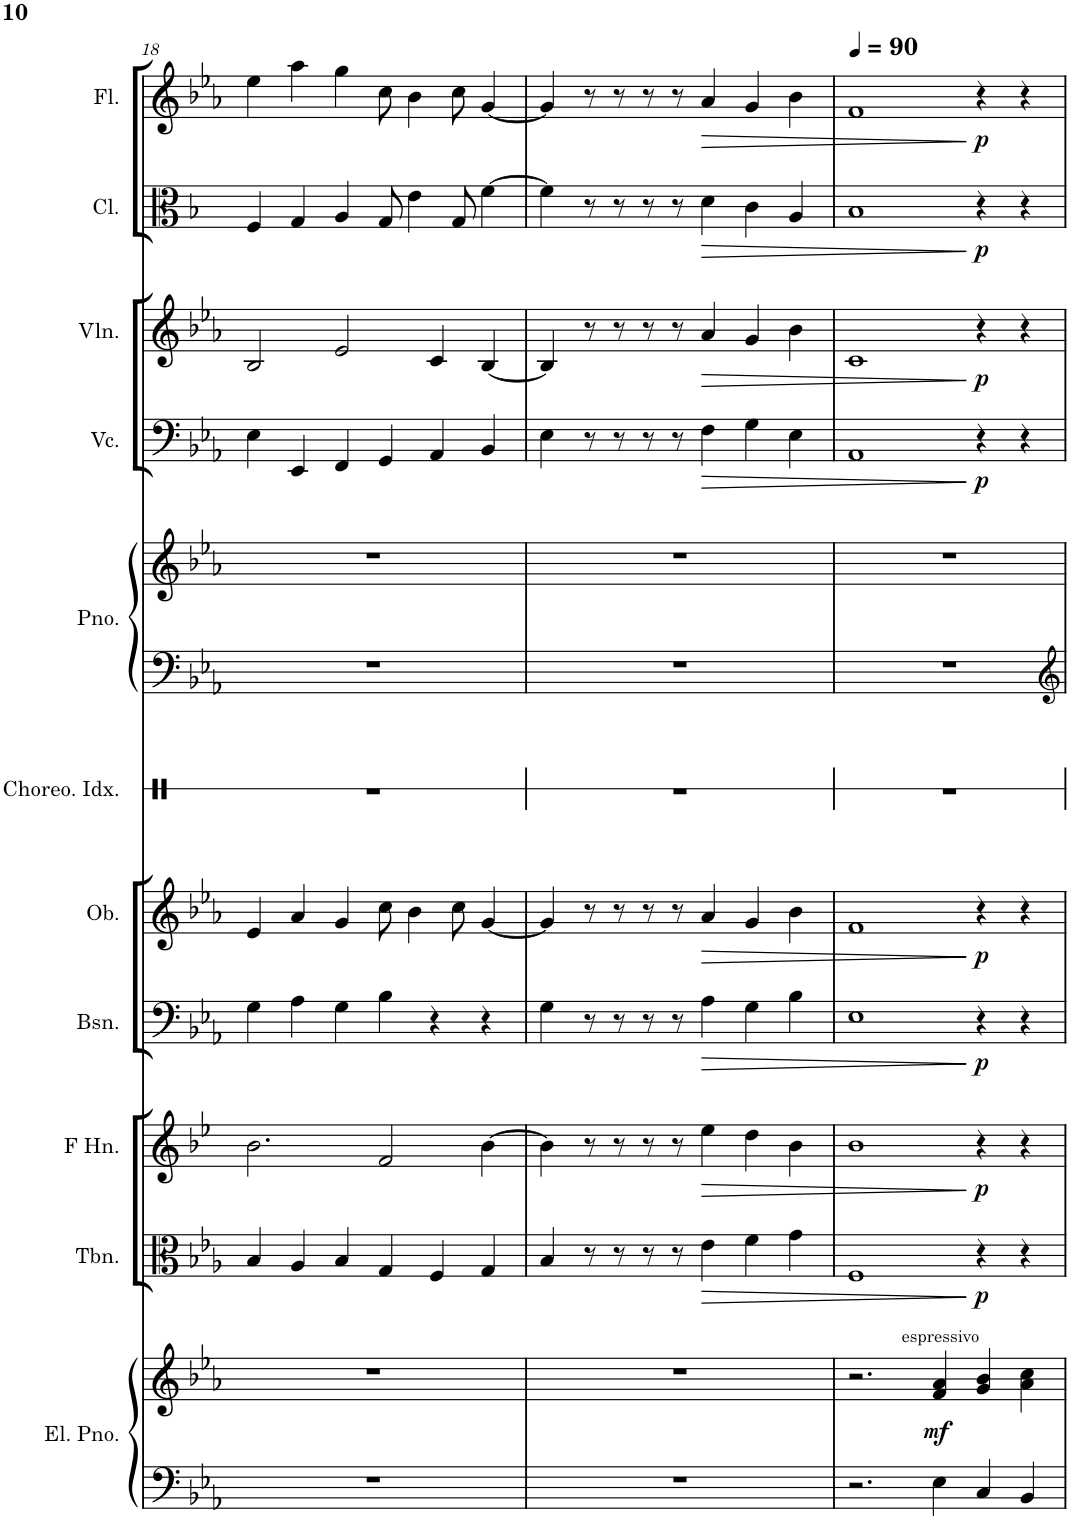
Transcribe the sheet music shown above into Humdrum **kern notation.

**kern	**kern	**dynam	**kern	**dynam	**kern	**dynam	**kern	**dynam	**kern	**dynam	**kern	**kern	**kern	**kern	**dynam	**kern	**dynam	**kern	**dynam	**kern	**dynam
*part11	*part11	*part11	*part10	*part10	*part9	*part9	*part8	*part8	*part7	*part7	*part6	*part5	*part5	*part4	*part4	*part3	*part3	*part2	*part2	*part1	*part1
*staff13	*staff12	*staff12/13	*staff11	*staff11	*staff10	*staff10	*staff9	*staff9	*staff8	*staff8	*staff7	*staff6	*staff5	*staff4	*staff4	*staff3	*staff3	*staff2	*staff2	*staff1	*staff1
*I"Electric Piano	*	*	*I"Trombone	*	*I"Horn in F	*	*I"Bassoon	*	*I"Oboe	*	*I"Choreographic Index	*I"Piano	*	*I"Violoncello	*	*I"Violin	*	*I"Clarinet	*	*I"Flute	*
*I'El. Pno.	*	*	*I'Tbn.	*	*	*	*I'Bsn.	*	*I'Ob.	*	*I'Choreo. Idx.	*I'Pno.	*	*I'Vc.	*	*I'Vln.	*	*I'Cl.	*	*I'Fl.	*
!!LO:PB:g=z
*clefF4	*clefG2	*	*clefC3	*	*clefG2	*	*clefF4	*	*clefG2	*	*clefX	*clefF4	*clefG2	*clefF4	*	*clefG2	*	*clefC3	*	*clefG2	*
*	*	*	*	*	*Trd4c7	*	*	*	*	*	*	*	*	*	*	*	*	*Trd1c2	*	*	*
*k[b-e-a-]	*k[b-e-a-]	*	*k[b-e-a-]	*	*k[b-e-]	*	*k[b-e-a-]	*	*k[b-e-a-]	*	*k[b-]	*k[b-e-a-]	*k[b-e-a-]	*k[b-e-a-]	*	*k[b-e-a-]	*	*k[b-]	*	*k[b-e-a-]	*
*M6/4	*M6/4	*	*M6/4	*	*M6/4	*	*M6/4	*	*M6/4	*	*M6/4	*M6/4	*M6/4	*M6/4	*	*M6/4	*	*M6/4	*	*M6/4	*
=18	=18	=18	=18	=18	=18	=18	=18	=18	=18	=18	=18	=18	=18	=18	=18	=18	=18	=18	=18	=18	=18
1.r	1.r	.	4B-/	.	2.b-\	.	4G\	.	4e-/	.	1.r	1.r	1.r	4E-\	.	2B-/	.	4F/	.	4ee-\	.
.	.	.	4A-/	.	.	.	4A-\	.	4a-/	.	.	.	.	4EE-/	.	.	.	4G/	.	4aa-\	.
.	.	.	4B-/	.	.	.	4G\	.	4g/	.	.	.	.	4FF/	.	2e-/	.	4A/	.	4gg\	.
.	.	.	4G/	.	2f/	.	4B-\	.	8cc\	.	.	.	.	4GG/	.	.	.	8G/	.	8cc\	.
.	.	.	.	.	.	.	.	.	4b-\	.	.	.	.	.	.	.	.	4e\	.	4b-\	.
.	.	.	4F/	.	.	.	4r	.	.	.	.	.	.	4AA-/	.	4c/	.	.	.	.	.
.	.	.	.	.	.	.	.	.	8cc\	.	.	.	.	.	.	.	.	8G/	.	8cc\	.
.	.	.	4G/	.	[4b-\	.	4r	.	[4g/	.	.	.	.	4BB-/	.	[4B-/	.	[4f\	.	[4g/	.
=19	=19	=19	=19	=19	=19	=19	=19	=19	=19	=19	=19	=19	=19	=19	=19	=19	=19	=19	=19	=19	=19
1.r	1.r	.	4B-/	.	4b-\]	.	4G\	.	4g/]	.	1.r	1.r	1.r	4E-\	.	4B-/]	.	4f\]	.	4g/]	.
.	.	.	8r	.	8r	.	8r	.	8r	.	.	.	.	8r	.	8r	.	8r	.	8r	.
.	.	.	8r	.	8r	.	8r	.	8r	.	.	.	.	8r	.	8r	.	8r	.	8r	.
.	.	.	8r	.	8r	.	8r	.	8r	.	.	.	.	8r	.	8r	.	8r	.	8r	.
.	.	.	8r	.	8r	.	8r	.	8r	.	.	.	.	8r	.	8r	.	8r	.	8r	.
!	!	!	!	!LO:HP:b	!	!LO:HP:b	!	!LO:HP:b	!	!LO:HP:b	!	!	!	!	!LO:HP:b	!	!LO:HP:b	!	!LO:HP:b	!	!LO:HP:b
.	.	.	4e-\	>	4ee-\	>	4A-\	>	4a-/	>	.	.	.	4F\	>	4a-/	>	4d\	>	4a-/	>
.	.	.	4f\	.	4dd\	.	4G\	.	4g/	.	.	.	.	4G\	.	4g/	.	4c\	.	4g/	.
.	.	.	4g\	.	4b-\	.	4B-\	.	4b-\	.	.	.	.	4E-\	.	4b-\	.	4A/	.	4b-\	.
=20	=20	=20	=20	=20	=20	=20	=20	=20	=20	=20	=20	=20	=20	=20	=20	=20	=20	=20	=20	=20	=20
*	*	*	*	*	*	*	*	*	*	*	*	*	*	*	*	*	*	*	*	*MM90	*
2.r	2.r	.	1F	.	1b-	.	1E-	.	1f	.	1.r	1.r	1.r	1AA-	.	1c	.	1B-	.	1f	.
!	!LO:TX:a:t=espressivo	!	!	!	!	!	!	!	!	!	!	!	!	!	!	!	!	!	!	!	!
!	!	!LO:DY:b	!	!	!	!	!	!	!	!	!	!	!	!	!	!	!	!	!	!	!
4E-\	4f/ 4a-/	mf	.	.	.	.	.	.	.	.	.	.	.	.	.	.	.	.	.	.	.
!	!	!	!	!LO:DY:n=1:b	!	!LO:DY:n=1:b	!	!LO:DY:n=1:b	!	!LO:DY:n=1:b	!	!	!	!	!LO:DY:n=1:b	!	!LO:DY:n=1:b	!	!LO:DY:n=1:b	!	!LO:DY:n=1:b
4C/	4g/ 4b-/	.	4r	] p	4r	] p	4r	] p	4r	] p	.	.	.	4r	] p	4r	] p	4r	] p	4r	] p
4BB-/	4a-\ 4cc\	.	4r	.	4r	.	4r	.	4r	.	.	.	.	4r	.	4r	.	4r	.	4r	.
=	=	=	=	=	=	=	=	=	=	=	=	=	=	=	=	=	=	=	=	=	=
*-	*-	*-	*-	*-	*-	*-	*-	*-	*-	*-	*-	*-	*-	*-	*-	*-	*-	*-	*-	*-	*-
